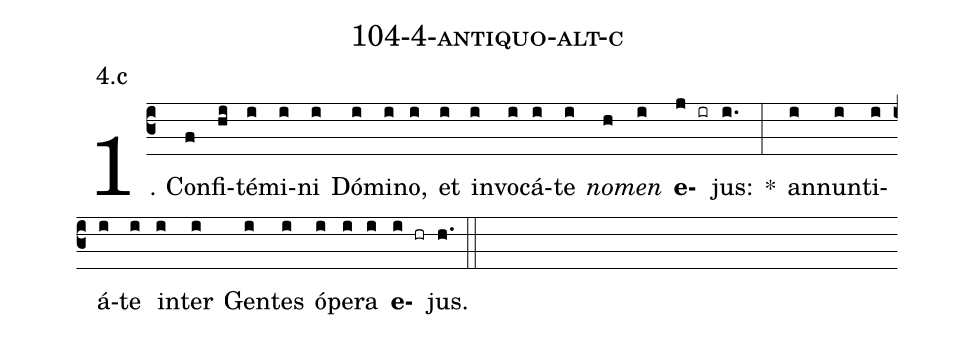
name: 104-4-antiquo-alt-c;
annotation: 4.c;
%%
(c3)1. Con(f)fi(hi)té(i)mi(i)ni(i) Dó(i)mi(i)no,(i) et(i) in(i)vo(i)cá(i)te(i) <i>no</i>(h)<i>men</i>(i) <b>e</b>(j ir)jus:(i.) *(:) an(i)nun(i)ti(i)á(i)te(i) in(i)ter(i) Gen(i)tes(i) ó(i)pe(i)ra(i) <b>e</b>(i hr)jus.(h.) (::)
